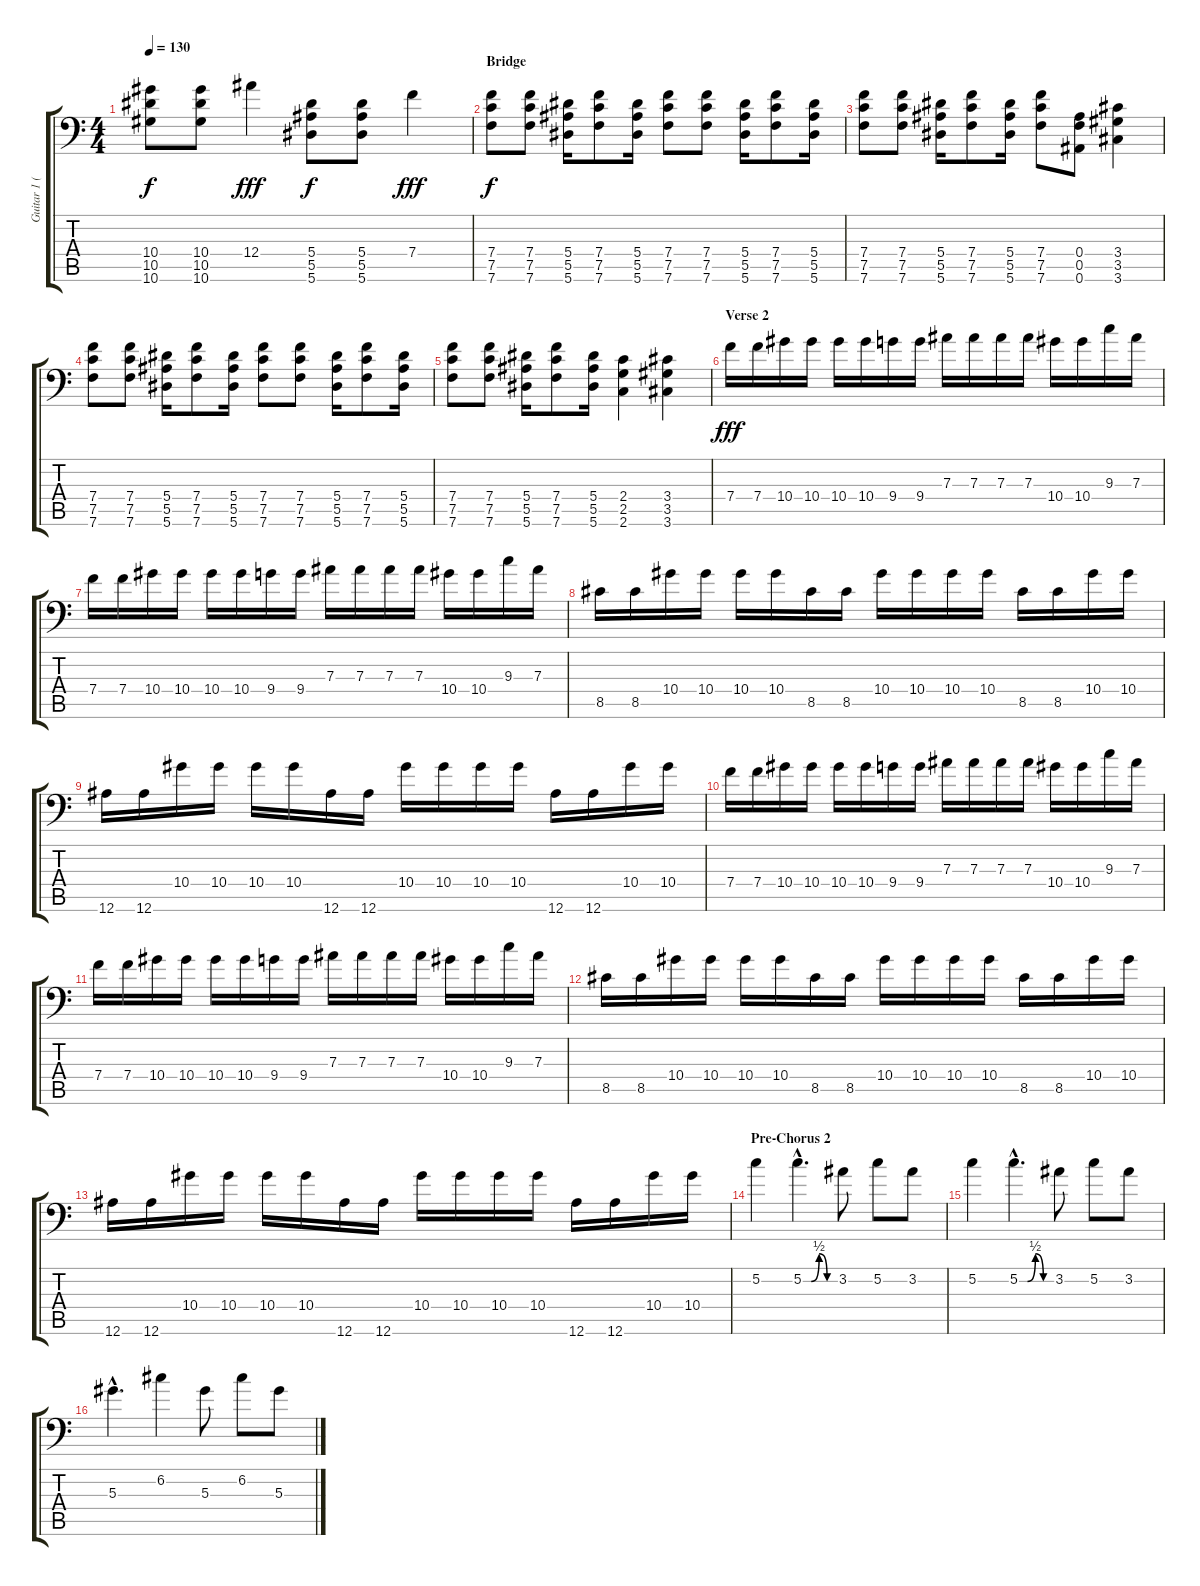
\track ("Guitar 1 (Souren \"Mike\" Sarkisyan)" "Guitar 1 (") {instrument distortionguitar}
\staff {score tabs}
\tuning (C4 G3 Eb3 Bb2 F2 Bb1) {hide}
\ts (4 4)
\tempo 130
\clef f4
\ks c
(10.4 10.5 10.6).8{dy f} (10.4 10.5 10.6).8 12.4.4{dy fff} (5.4 5.5 5.6).8{dy f} (5.4 5.5 5.6).8 7.4.4{dy fff} |
\section ("" "Bridge")
(7.4 7.5 7.6).8{dy f} (7.4 7.5 7.6).8 (5.4 5.5 5.6).16 (7.4 7.5 7.6).8 (5.4 5.5 5.6).16 (7.4 7.5 7.6).8 (7.4 7.5 7.6).8 (5.4 5.5 5.6).16 (7.4 7.5 7.6).8 (5.4 5.5 5.6).16 |
(7.4 7.5 7.6).8 (7.4 7.5 7.6).8 (5.4 5.5 5.6).16 (7.4 7.5 7.6).8 (5.4 5.5 5.6).16 (7.4 7.5 7.6).8 (0.4 0.5 0.6).8 (3.4 3.5 3.6).4 |
(7.4 7.5 7.6).8 (7.4 7.5 7.6).8 (5.4 5.5 5.6).16 (7.4 7.5 7.6).8 (5.4 5.5 5.6).16 (7.4 7.5 7.6).8 (7.4 7.5 7.6).8 (5.4 5.5 5.6).16 (7.4 7.5 7.6).8 (5.4 5.5 5.6).16 |
(7.4 7.5 7.6).8 (7.4 7.5 7.6).8 (5.4 5.5 5.6).16 (7.4 7.5 7.6).8 (5.4 5.5 5.6).16 (2.4 2.5 2.6).4 (3.4 3.5 3.6).4 |
\section ("" "Verse 2")
7.4.16{dy fff} 7.4.16 10.4.16 10.4.16 10.4.16 10.4.16 9.4.16 9.4.16 7.3.16 7.3.16 7.3.16 7.3.16 10.4.16 10.4.16 9.3.16 7.3.16 |
7.4.16 7.4.16 10.4.16 10.4.16 10.4.16 10.4.16 9.4.16 9.4.16 7.3.16 7.3.16 7.3.16 7.3.16 10.4.16 10.4.16 9.3.16 7.3.16 |
8.5.16 8.5.16 10.4.16 10.4.16 10.4.16 10.4.16 8.5.16 8.5.16 10.4.16 10.4.16 10.4.16 10.4.16 8.5.16 8.5.16 10.4.16 10.4.16 |
12.6.16 12.6.16 10.4.16 10.4.16 10.4.16 10.4.16 12.6.16 12.6.16 10.4.16 10.4.16 10.4.16 10.4.16 12.6.16 12.6.16 10.4.16 10.4.16 |
7.4.16 7.4.16 10.4.16 10.4.16 10.4.16 10.4.16 9.4.16 9.4.16 7.3.16 7.3.16 7.3.16 7.3.16 10.4.16 10.4.16 9.3.16 7.3.16 |
7.4.16 7.4.16 10.4.16 10.4.16 10.4.16 10.4.16 9.4.16 9.4.16 7.3.16 7.3.16 7.3.16 7.3.16 10.4.16 10.4.16 9.3.16 7.3.16 |
8.5.16 8.5.16 10.4.16 10.4.16 10.4.16 10.4.16 8.5.16 8.5.16 10.4.16 10.4.16 10.4.16 10.4.16 8.5.16 8.5.16 10.4.16 10.4.16 |
12.6.16 12.6.16 10.4.16 10.4.16 10.4.16 10.4.16 12.6.16 12.6.16 10.4.16 10.4.16 10.4.16 10.4.16 12.6.16 12.6.16 10.4.16 10.4.16 |
\section ("" "Pre-Chorus 2")
5.2.4 5.2{be (custom 0 0 15 0 30 2 45 0 60 0) hac}.4{d} 3.2.8 5.2.8 3.2.8 |
5.2.4 5.2{be (custom 0 0 15 0 30 2 45 0 60 0) hac}.4{d} 3.2.8 5.2.8 3.2.8 |
5.3{hac}.4{d} 6.2.4 5.3.8 6.2.8 5.3.8
